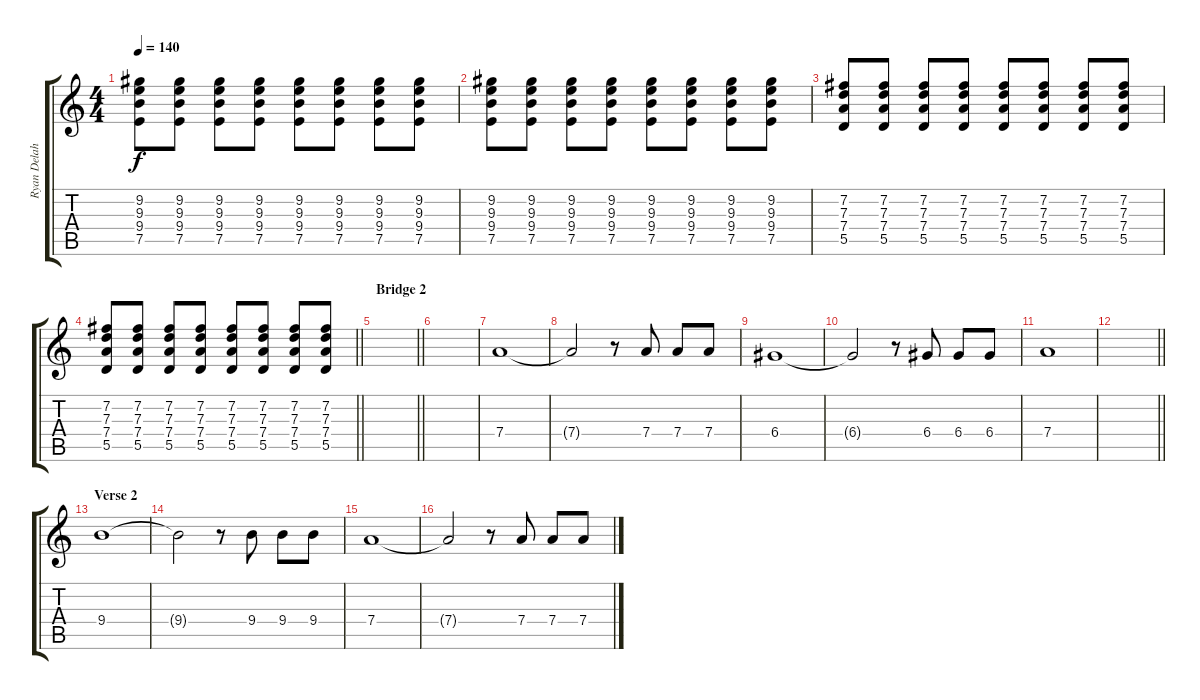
\track ("Ryan Delahoussaye" "Ryan Delah") {instrument electricguitarjazz}
\staff {score tabs}
\tuning (E4 B3 G3 D3 A2 E2) {hide}
\ts (4 4)
\tempo 140
\clef g2
\ks c
(9.2 9.3 9.4 7.5).8{dy f} (9.2 9.3 9.4 7.5).8 (9.2 9.3 9.4 7.5).8 (9.2 9.3 9.4 7.5).8 (9.2 9.3 9.4 7.5).8 (9.2 9.3 9.4 7.5).8 (9.2 9.3 9.4 7.5).8 (9.2 9.3 9.4 7.5).8 |
(9.2 9.3 9.4 7.5).8 (9.2 9.3 9.4 7.5).8 (9.2 9.3 9.4 7.5).8 (9.2 9.3 9.4 7.5).8 (9.2 9.3 9.4 7.5).8 (9.2 9.3 9.4 7.5).8 (9.2 9.3 9.4 7.5).8 (9.2 9.3 9.4 7.5).8 |
(7.2 7.3 7.4 5.5).8 (7.2 7.3 7.4 5.5).8 (7.2 7.3 7.4 5.5).8 (7.2 7.3 7.4 5.5).8 (7.2 7.3 7.4 5.5).8 (7.2 7.3 7.4 5.5).8 (7.2 7.3 7.4 5.5).8 (7.2 7.3 7.4 5.5).8 |
\barLineRight lightlight
(7.2 7.3 7.4 5.5).8 (7.2 7.3 7.4 5.5).8 (7.2 7.3 7.4 5.5).8 (7.2 7.3 7.4 5.5).8 (7.2 7.3 7.4 5.5).8 (7.2 7.3 7.4 5.5).8 (7.2 7.3 7.4 5.5).8 (7.2 7.3 7.4 5.5).8 |
\section ("" "Bridge 2")
\barLineRight lightlight
|
|
7.4.1{volume 13 instrument electricguitarjazz} |
7.4{t}.2 r.8 7.4.8 7.4.8 7.4.8 |
6.4.1 |
6.4{t}.2 r.8 6.4.8 6.4.8 6.4.8 |
7.4.1 |
\barLineRight lightlight
|
\section ("" "Verse 2")
9.4.1 |
9.4{t}.2 r.8 9.4.8 9.4.8 9.4.8 |
7.4.1 |
7.4{t}.2 r.8 7.4.8 7.4.8 7.4.8
